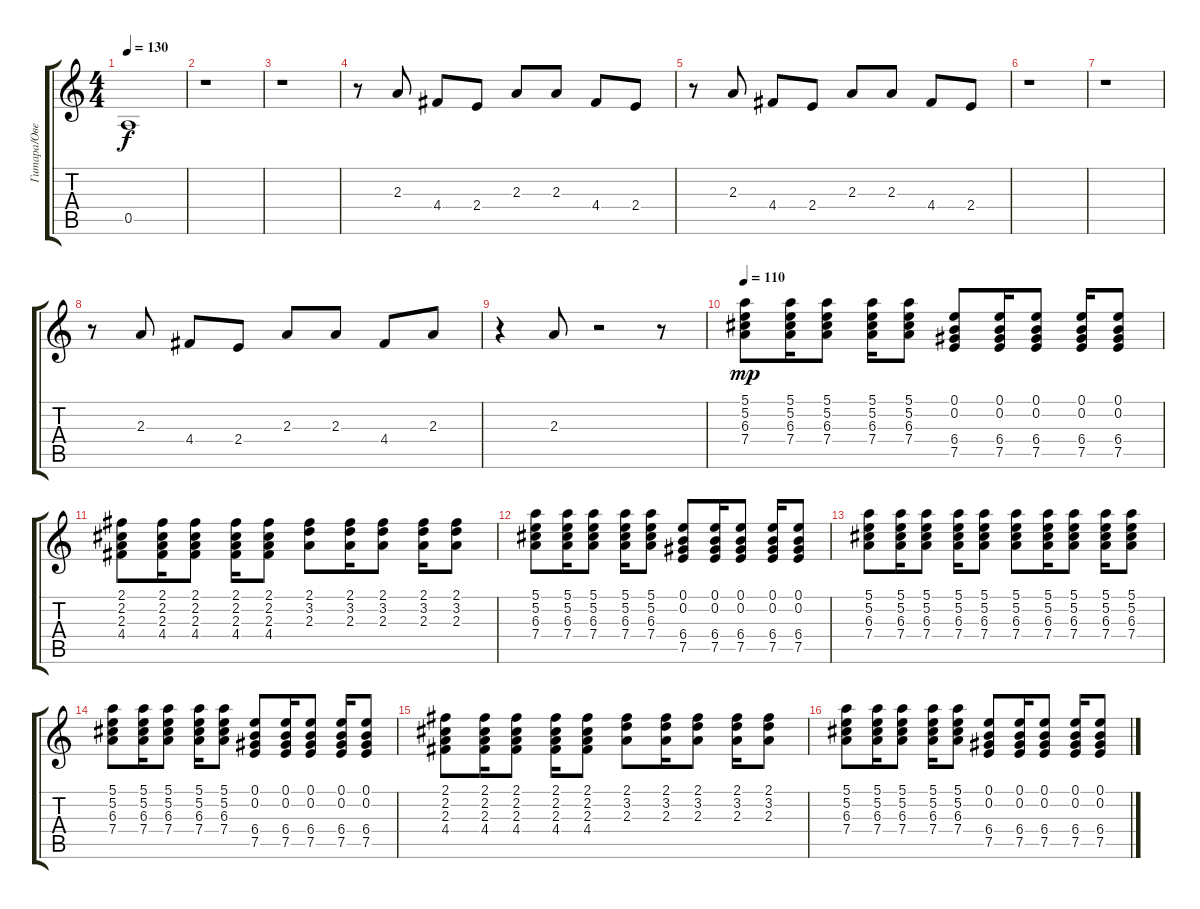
\track ("Гитара/Овердрайв" "Гитара/Ове") {instrument acousticguitarnylon}
\staff {score tabs}
\tuning (E4 B3 G3 D3 A2 E2) {hide}
\ts (4 4)
\tempo 130
\clef g2
\ks c
0.5.1{dy f} |
r.1 |
r.1 |
r.8 2.3.8{volume 12 balance 8 instrument acousticguitarnylon} 4.4.8 2.4.8 2.3.8 2.3.8 4.4.8 2.4.8 |
r.8 2.3.8 4.4.8 2.4.8 2.3.8 2.3.8 4.4.8 2.4.8 |
r.1 |
r.1 |
r.8 2.3.8 4.4.8 2.4.8 2.3.8 2.3.8 4.4.8 2.3.8 |
r.4 2.3.8 r.2 r.8 |
\tempo 110
(5.1 5.2 6.3 7.4).8{dy mp} (5.1 5.2 6.3 7.4).16 (5.1 5.2 6.3 7.4).8 (5.1 5.2 6.3 7.4).16 (5.1 5.2 6.3 7.4).8 (0.1 0.2 6.4 7.5).8 (0.1 0.2 6.4 7.5).16 (0.1 0.2 6.4 7.5).8 (0.1 0.2 6.4 7.5).16 (0.1 0.2 6.4 7.5).8 |
(2.1 2.2 2.3 4.4).8 (2.1 2.2 2.3 4.4).16 (2.1 2.2 2.3 4.4).8 (2.1 2.2 2.3 4.4).16 (2.1 2.2 2.3 4.4).8 (2.1 3.2 2.3).8 (2.1 3.2 2.3).16 (2.1 3.2 2.3).8 (2.1 3.2 2.3).16 (2.1 3.2 2.3).8 |
(5.1 5.2 6.3 7.4).8 (5.1 5.2 6.3 7.4).16 (5.1 5.2 6.3 7.4).8 (5.1 5.2 6.3 7.4).16 (5.1 5.2 6.3 7.4).8 (0.1 0.2 6.4 7.5).8 (0.1 0.2 6.4 7.5).16 (0.1 0.2 6.4 7.5).8 (0.1 0.2 6.4 7.5).16 (0.1 0.2 6.4 7.5).8 |
(5.1 5.2 6.3 7.4).8 (5.1 5.2 6.3 7.4).16 (5.1 5.2 6.3 7.4).8 (5.1 5.2 6.3 7.4).16 (5.1 5.2 6.3 7.4).8 (5.1 5.2 6.3 7.4).8 (5.1 5.2 6.3 7.4).16 (5.1 5.2 6.3 7.4).8 (5.1 5.2 6.3 7.4).16 (5.1 5.2 6.3 7.4).8 |
(5.1 5.2 6.3 7.4).8 (5.1 5.2 6.3 7.4).16 (5.1 5.2 6.3 7.4).8 (5.1 5.2 6.3 7.4).16 (5.1 5.2 6.3 7.4).8 (0.1 0.2 6.4 7.5).8 (0.1 0.2 6.4 7.5).16 (0.1 0.2 6.4 7.5).8 (0.1 0.2 6.4 7.5).16 (0.1 0.2 6.4 7.5).8 |
(2.1 2.2 2.3 4.4).8 (2.1 2.2 2.3 4.4).16 (2.1 2.2 2.3 4.4).8 (2.1 2.2 2.3 4.4).16 (2.1 2.2 2.3 4.4).8 (2.1 3.2 2.3).8 (2.1 3.2 2.3).16 (2.1 3.2 2.3).8 (2.1 3.2 2.3).16 (2.1 3.2 2.3).8 |
(5.1 5.2 6.3 7.4).8 (5.1 5.2 6.3 7.4).16 (5.1 5.2 6.3 7.4).8 (5.1 5.2 6.3 7.4).16 (5.1 5.2 6.3 7.4).8 (0.1 0.2 6.4 7.5).8 (0.1 0.2 6.4 7.5).16 (0.1 0.2 6.4 7.5).8 (0.1 0.2 6.4 7.5).16 (0.1 0.2 6.4 7.5).8
